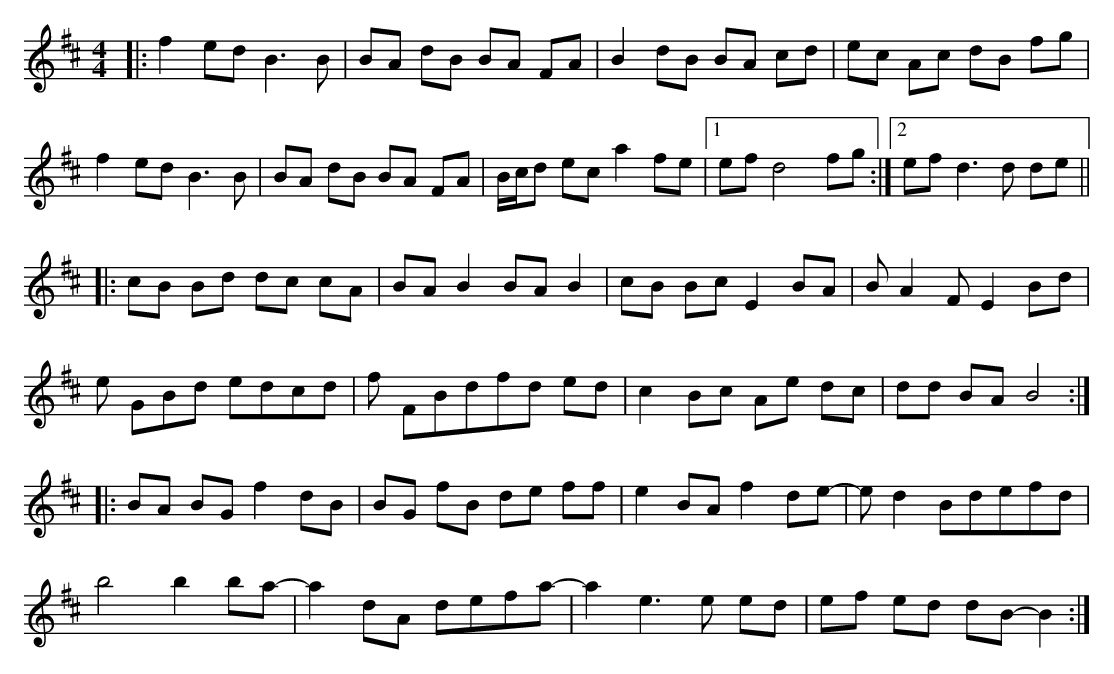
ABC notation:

X:1
M:4/4
K:Bmin
|:f2 ed B3B|BA dB BA FA|B2 dB BA cd|ec Ac dB fg|
f2 ed B3B|BA dB BA FA|B/c/d ec a2 fe|1 ef d4 fg:|2 ef d3d de||
|:cB Bd dc cA|BA B2 BA B2|cB Bc E2 BA|BA2 FE2 Bd|
e GBd edcd|f FBdfd ed|c2 Bc Ae dc|dd BA B4:|
|:BA BG f2 dB|BG fB de ff|e2 BA f2 de-|ed2 Bdefd|
b4 b2 ba-|a2 dA defa-|a2 e3e ed|ef ed dB-B2:|
